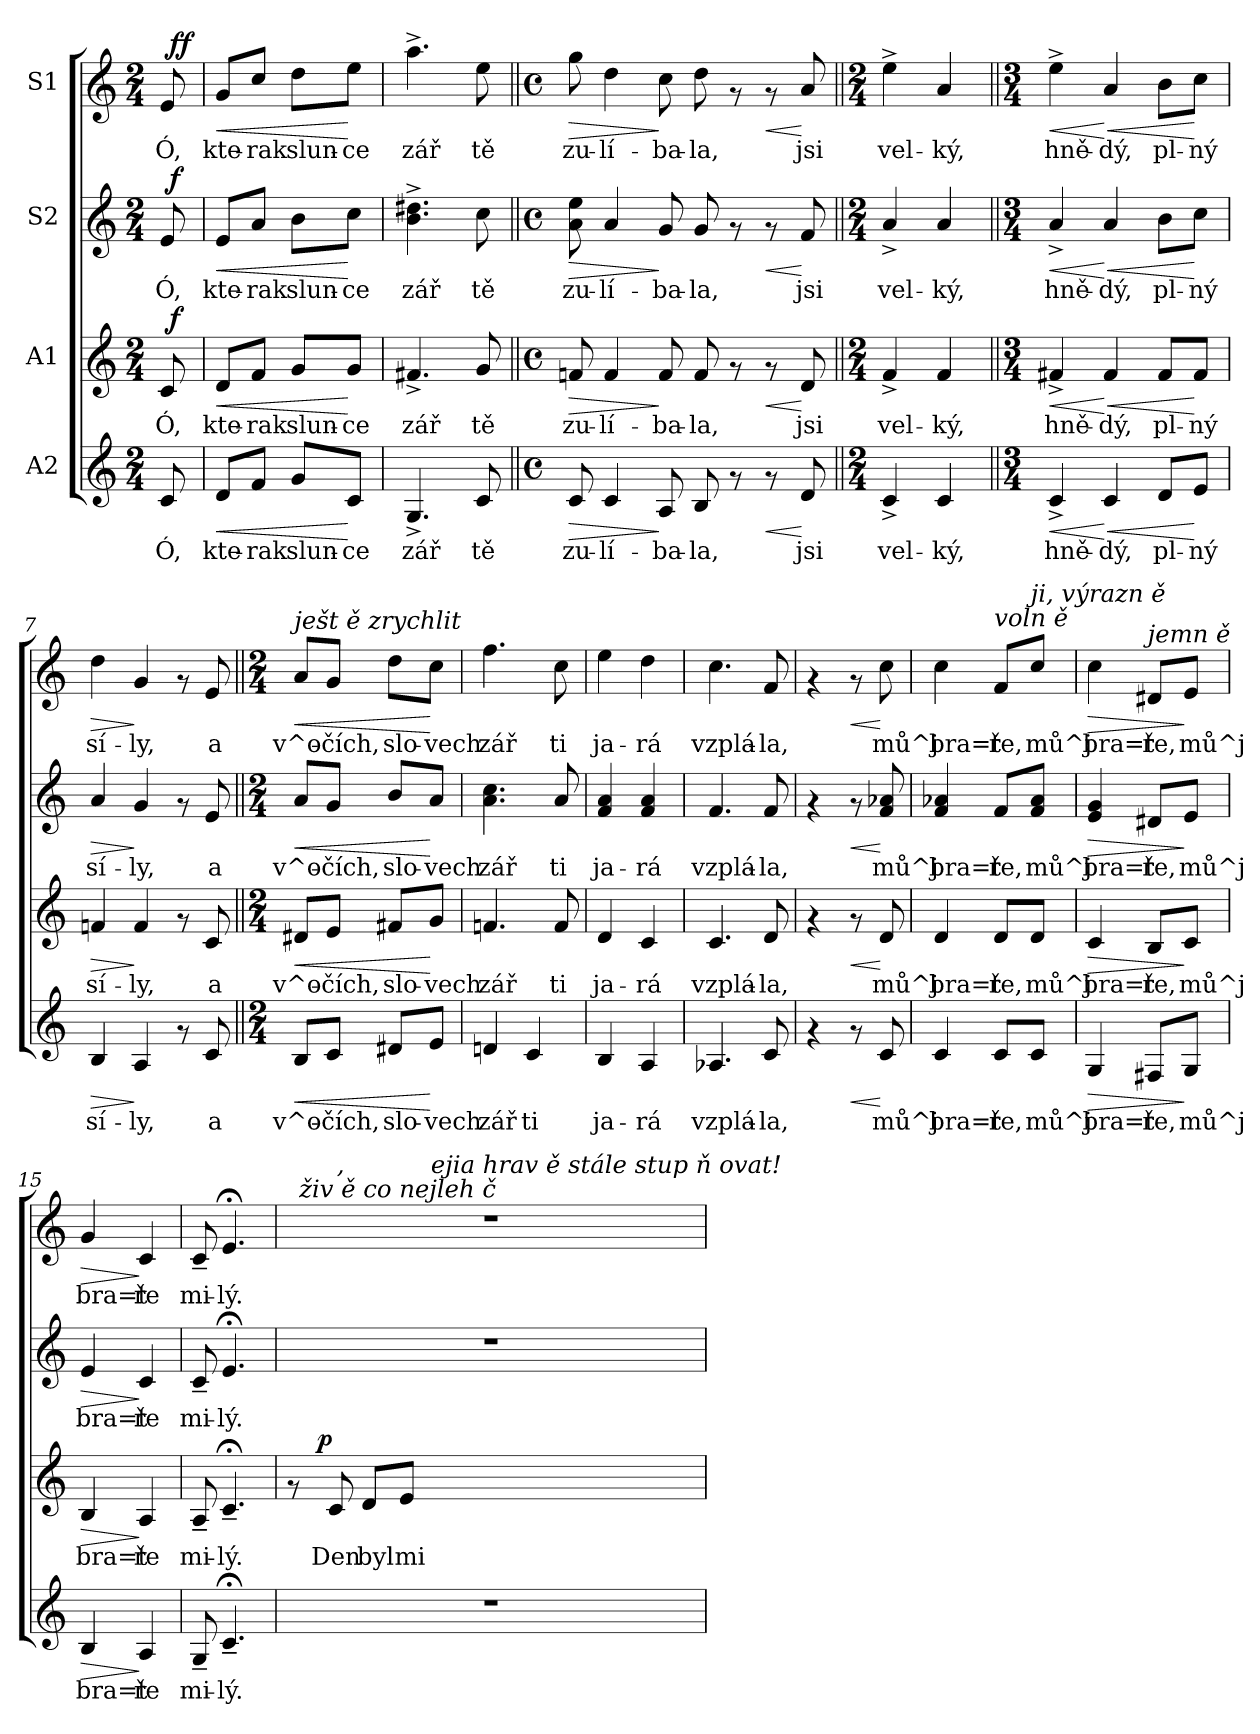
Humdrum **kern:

**kern	**text	**dynam	**kern	**text	**dynam	**kern	**text	**dynam	**kern	**text	**dynam
*part4	*part4	*part4	*part3	*part3	*part3	*part2	*part2	*part2	*part1	*part1	*part1
*staff4	*staff4	*staff4	*staff3	*staff3	*staff3	*staff2	*staff2	*staff2	*staff1	*staff1	*staff1
*I"A2	*	*	*I"A1	*	*	*I"S2	*	*	*I"S1	*	*
!!LO:PB:g=z
*stria5	*	*	*stria5	*	*	*stria5	*	*	*stria5	*	*
*clefG2	*	*	*clefG2	*	*	*clefG2	*	*	*clefG2	*	*
*k[]	*	*	*k[]	*	*	*k[]	*	*	*k[]	*	*
*C:	*	*	*C:	*	*	*C:	*	*	*C:	*	*
*M2/4	*	*	*M2/4	*	*	*M2/4	*	*	*M2/4	*	*
=1	=1	=1	=1	=1	=1	=1	=1	=1	=1	=1	=1
!	!LO:LY:b:cj	!	!	!LO:LY:b:cj	!	!	!LO:LY:b:cj	!	!	!LO:LY:b:cj	!
*	*	*	*^	*	*	*^	*	*	*^	*	*
8c/	Ó,	.	8c/	64ryy	Ó,	.	8e/	64ryy	Ó,	.	8e/	64ryy	Ó,	.
!	!	!	!	!	!	!LO:DY:b	!	!	!	!LO:DY:b	!	!	!	!LO:DY:a
!	!	!	!	!	!	!	!	!	!	!	!	!	!	!LO:DY:n=1:b
.	.	.	.	16..ryy	.	f	.	16..ryy	.	f	.	16..ryy	.	f f
=2	=2	=2	=2	=2	=2	=2	=2	=2	=2	=2	=2	=2	=2	=2
!	!LO:LY:b:cj	!LO:HP:b	!	!	!LO:LY:b:cj	!LO:HP:b	!	!	!LO:LY:b:cj	!LO:HP:b	!	!	!LO:LY:b:cj	!LO:HP:b
*	*	*	*v	*v	*	*	*	*	*	*	*v	*v	*	*
*	*	*	*	*	*	*v	*v	*	*	*	*	*
8d/L	kte-	<	8d/L	kte-	<	8e/L	kte-	<	8g/L	kte-	<
!	!LO:LY:b:cj	!	!	!LO:LY:b:cj	!	!	!LO:LY:b:cj	!	!	!LO:LY:b:cj	!
8f/J	-rak	.	8f/J	-rak	.	8a/J	-rak	.	8cc/J	-rak	.
!	!LO:LY:b:cj	!	!	!LO:LY:b:cj	!	!	!LO:LY:b:cj	!	!	!LO:LY:b:cj	!
8g/L	slun-	.	8g/L	slun-	.	8b\L	slun-	.	8dd\L	slun-	.
!	!LO:LY:b:cj	!	!	!LO:LY:b:cj	!	!	!LO:LY:b:cj	!	!	!LO:LY:b:cj	!
8c/J	-ce	[	8g/J	-ce	[	8cc\J	-ce	[	8ee\J	-ce	[
=3	=3	=3	=3	=3	=3	=3	=3	=3	=3	=3	=3
!	!LO:LY:b:cj	!	!	!LO:LY:b:cj	!	!	!LO:LY:b:cj	!	!	!LO:LY:b:cj	!
4.G^>/	zář	.	4.f#X^>/	zář	.	4.dd#X\^> 4.b\^>	zář	.	4.aa^>\	zář	.
!	!LO:LY:b:cj	!	!	!LO:LY:b:cj	!	!	!LO:LY:b:cj	!	!	!LO:LY:b:cj	!
8c/	tě	.	8g/	tě	.	8cc\	tě	.	8ee\	tě	.
=4||	=4||	=4||	=4||	=4||	=4||	=4||	=4||	=4||	=4||	=4||	=4||
*M4/4	*	*	*M4/4	*	*	*M4/4	*	*	*M4/4	*	*
*met(c)	*	*	*met(c)	*	*	*met(c)	*	*	*met(c)	*	*
!	!LO:LY:b:cj	!LO:HP:b	!	!LO:LY:b:cj	!LO:HP:b	!	!LO:LY:b:cj	!LO:HP:b	!	!LO:LY:b:cj	!LO:HP:b
8c/	zu-	>	8fn/	zu-	>	8ee\ 8a\	zu-	>	8gg\	zu-	>
!	!LO:LY:b:cj	!	!	!LO:LY:b:cj	!	!	!LO:LY:b:cj	!	!	!LO:LY:b:cj	!
4c/	-lí-	.	4f/	-lí-	.	4a/	-lí-	.	4dd\	-lí-	.
!	!LO:LY:b:cj	!	!	!LO:LY:b:cj	!	!	!LO:LY:b:cj	!	!	!LO:LY:b:cj	!
8A/	-ba-	]	8f/	-ba-	]	8g/	-ba-	]	8cc\	-ba-	]
!	!LO:LY:b:cj	!	!	!LO:LY:b:cj	!	!	!LO:LY:b:cj	!	!	!LO:LY:b:cj	!
8B/	-la,	.	8f/	-la,	.	8g/	-la,	.	8dd\	-la,	.
8rf	.	.	8rf	.	.	8rf	.	.	8rf	.	.
!	!	!LO:HP:b	!	!	!LO:HP:b	!	!	!LO:HP:b	!	!	!LO:HP:b
8rf	.	<	8rf	.	<	8rf	.	<	8rf	.	<
!	!LO:LY:b:cj	!	!	!LO:LY:b:cj	!	!	!LO:LY:b:cj	!	!	!LO:LY:b:cj	!
8d/	jsi	[	8d/	jsi	[	8f/	jsi	[	8a/	jsi	[
=5||	=5||	=5||	=5||	=5||	=5||	=5||	=5||	=5||	=5||	=5||	=5||
*M2/4	*	*	*M2/4	*	*	*M2/4	*	*	*M2/4	*	*
!	!LO:LY:b:cj	!	!	!LO:LY:b:cj	!	!	!LO:LY:b:cj	!	!	!LO:LY:b:cj	!
4c^>/	vel-	.	4f^>/	vel-	.	4a^>/	vel-	.	4ee^>\	vel-	.
!	!LO:LY:b:cj	!	!	!LO:LY:b:cj	!	!	!LO:LY:b:cj	!	!	!LO:LY:b:cj	!
4c/	-ký,	.	4f/	-ký,	.	4a/	-ký,	.	4a/	-ký,	.
=6||	=6||	=6||	=6||	=6||	=6||	=6||	=6||	=6||	=6||	=6||	=6||
*M3/4	*	*	*M3/4	*	*	*M3/4	*	*	*M3/4	*	*
!	!LO:LY:b:cj	!LO:HP:b	!	!LO:LY:b:cj	!LO:HP:b	!	!LO:LY:b:cj	!LO:HP:b	!	!LO:LY:b:cj	!LO:HP:b
4c^>/	hně-	<	4f#X^>/	hně-	<	4a^>/	hně-	<	4ee^>\	hně-	<
!	!LO:LY:b:cj	!LO:HP:n=1:b	!	!LO:LY:b:cj	!LO:HP:n=1:b	!	!LO:LY:b:cj	!LO:HP:n=1:b	!	!LO:LY:b:cj	!LO:HP:n=1:b
4c/	-dý,	[ <	4f#/	-dý,	[ <	4a/	-dý,	[ <	4a/	-dý,	[ <
!	!LO:LY:b:cj	!	!	!LO:LY:b:cj	!	!	!LO:LY:b:cj	!	!	!LO:LY:b:cj	!
8d/L	pl-	.	8f#/L	pl-	.	8b\L	pl-	.	8b\L	pl-	.
!	!LO:LY:b:cj	!	!	!LO:LY:b:cj	!	!	!LO:LY:b:cj	!	!	!LO:LY:b:cj	!
8e/J	-ný	[	8f#/J	-ný	[	8cc\J	-ný	[	8cc\J	-ný	[
=7	=7	=7	=7	=7	=7	=7	=7	=7	=7	=7	=7
!	!LO:LY:b:cj	!LO:HP:b	!	!LO:LY:b:cj	!LO:HP:b	!	!LO:LY:b:cj	!LO:HP:b	!	!LO:LY:b:cj	!LO:HP:b
4B/	sí-	>	4fn/	sí-	>	4a/	sí-	>	4dd\	sí-	>
!	!LO:LY:b:cj	!	!	!LO:LY:b:cj	!	!	!LO:LY:b:cj	!	!	!LO:LY:b:cj	!
4A/	-ly,	]	4f/	-ly,	]	4g/	-ly,	]	4g/	-ly,	]
8rf	.	.	8rf	.	.	8rf	.	.	8rf	.	.
!	!LO:LY:b:cj	!	!	!LO:LY:b:cj	!	!	!LO:LY:b:cj	!	!	!LO:LY:b:cj	!
8c/	a	.	8c/	a	.	8e/	a	.	8e/	a	.
!!LO:LB:g=z
=8||	=8||	=8||	=8||	=8||	=8||	=8||	=8||	=8||	=8||	=8||	=8||
*M2/4	*	*	*M2/4	*	*	*M2/4	*	*	*M2/4	*	*
!	!	!	!	!	!	!	!	!	!LO:TX:a:i:t=ješt ě zrychlit	!	!
!	!LO:LY:b:cj	!LO:HP:b	!	!LO:LY:b:cj	!LO:HP:b	!	!LO:LY:b:cj	!LO:HP:b	!	!LO:LY:b:cj	!LO:HP:b
8B/L	v^o-	<	8d#X/L	v^o-	<	8a/L	v^o-	<	8a/L	v^o-	<
!	!LO:LY:b:cj	!	!	!LO:LY:b:cj	!	!	!LO:LY:b:cj	!	!	!LO:LY:b:cj	!
8c/J	-čích,	.	8e/J	-čích,	.	8g/J	-čích,	.	8g/J	-čích,	.
!	!LO:LY:b:cj	!	!	!LO:LY:b:cj	!	!	!LO:LY:b:cj	!	!	!LO:LY:b:cj	!
8d#X/L	slo-	.	8f#X/L	slo-	.	8b/L	slo-	.	8dd\L	slo-	.
!	!LO:LY:b:cj	!	!	!LO:LY:b:cj	!	!	!LO:LY:b:cj	!	!	!LO:LY:b:cj	!
8e/J	-vech	[	8g/J	-vech	[	8a/J	-vech	[	8cc\J	-vech	[
=9	=9	=9	=9	=9	=9	=9	=9	=9	=9	=9	=9
!	!LO:LY:b:cj	!	!	!LO:LY:b:cj	!	!	!LO:LY:b:cj	!	!	!LO:LY:b:cj	!
4dn/	zář	.	4.fn/	zář	.	4.cc\ 4.a\	zář	.	4.ff\	zář	.
!	!LO:LY:b:cj	!	!	!	!	!	!	!	!	!	!
4c/	ti	.	.	.	.	.	.	.	.	.	.
!	!	!	!	!LO:LY:b:cj	!	!	!LO:LY:b:cj	!	!	!LO:LY:b:cj	!
.	.	.	8f/	ti	.	8a/	ti	.	8cc\	ti	.
=10	=10	=10	=10	=10	=10	=10	=10	=10	=10	=10	=10
!	!LO:LY:b:cj	!	!	!LO:LY:b:cj	!	!	!LO:LY:b:cj	!	!	!LO:LY:b:cj	!
4B/	ja-	.	4d/	ja-	.	4a/ 4f/	ja-	.	4ee\	ja-	.
!	!LO:LY:b:cj	!	!	!LO:LY:b:cj	!	!	!LO:LY:b:cj	!	!	!LO:LY:b:cj	!
4A/	-rá	.	4c/	-rá	.	4a/ 4f/	-rá	.	4dd\	-rá	.
=11	=11	=11	=11	=11	=11	=11	=11	=11	=11	=11	=11
!	!LO:LY:b:cj	!	!	!LO:LY:b:cj	!	!	!LO:LY:b:cj	!	!	!LO:LY:b:cj	!
4.A-X/	vzplá-	.	4.c/	vzplá-	.	4.f/	vzplá-	.	4.cc\	vzplá-	.
!	!LO:LY:b:cj	!	!	!LO:LY:b:cj	!	!	!LO:LY:b:cj	!	!	!LO:LY:b:cj	!
8c/	-la,	.	8d/	-la,	.	8f/	-la,	.	8f/	-la,	.
=12	=12	=12	=12	=12	=12	=12	=12	=12	=12	=12	=12
4rf	.	.	4rf	.	.	4rf	.	.	4rf	.	.
!	!	!LO:HP:b	!	!	!LO:HP:b	!	!	!LO:HP:b	!	!	!LO:HP:b
8rf	.	<	8rf	.	<	8rf	.	<	8rf	.	<
!	!LO:LY:b:cj	!	!	!LO:LY:b:cj	!	!	!LO:LY:b:cj	!	!	!LO:LY:b:cj	!
8c/	mů^j	[	8d/	mů^j	[	8a-X/ 8f/	mů^j	[	8cc\	mů^j	[
=13	=13	=13	=13	=13	=13	=13	=13	=13	=13	=13	=13
!	!LO:LY:b:cj	!	!	!LO:LY:b:cj	!	!	!LO:LY:b:cj	!	!	!LO:LY:b:cj	!
4c/	bra=t	.	4d/	bra=t	.	4a-X/ 4f/	bra=t	.	4cc\	bra=t	.
!	!	!	!	!	!	!	!	!	!LO:TX:a:i:t=voln ě	!	!
!	!LO:LY:b:cj	!	!	!LO:LY:b:cj	!	!	!LO:LY:b:cj	!	!	!LO:LY:b:cj	!
8c/L	ře,	.	8d/L	ře,	.	8f/L	ře,	.	8f/L	ře,	.
!	!	!	!	!	!	!	!	!	!LO:TX:a:i:t=ji, výrazn ě	!	!
!	!LO:LY:b:cj	!	!	!LO:LY:b:cj	!	!	!LO:LY:b:cj	!	!	!LO:LY:b:cj	!
8c/J	mů^j	.	8d/J	mů^j	.	8a-/ 8f/J	mů^j	.	8cc/J	mů^j	.
=14	=14	=14	=14	=14	=14	=14	=14	=14	=14	=14	=14
!	!LO:LY:b:cj	!LO:HP:b	!	!LO:LY:b:cj	!LO:HP:b	!	!LO:LY:b:cj	!LO:HP:b	!	!LO:LY:b:cj	!LO:HP:b
4G/	bra=t	>	4c/	bra=t	>	4g/ 4e/	bra=t	>	4cc\	bra=t	>
!	!	!	!	!	!	!	!	!	!LO:TX:a:i:t=jemn ě	!	!
!	!LO:LY:b:cj	!	!	!LO:LY:b:cj	!	!	!LO:LY:b:cj	!	!	!LO:LY:b:cj	!
8F#X/L	ře,	.	8B/L	ře,	.	8d#X/L	ře,	.	8d#X/L	ře,	.
!	!LO:LY:b:cj	!	!	!LO:LY:b:cj	!	!	!LO:LY:b:cj	!	!	!LO:LY:b:cj	!
8G/J	mů^j	]	8c/J	mů^j	]	8e/J	mů^j	]	8e/J	mů^j	]
=15	=15	=15	=15	=15	=15	=15	=15	=15	=15	=15	=15
!	!LO:LY:b:cj	!LO:HP:b	!	!LO:LY:b:cj	!LO:HP:b	!	!LO:LY:b:cj	!LO:HP:b	!	!LO:LY:b:cj	!LO:HP:b
4B/	bra=t	>	4B/	bra=t	>	4e/	bra=t	>	4g/	bra=t	>
!	!LO:LY:b:cj	!	!	!LO:LY:b:cj	!	!	!LO:LY:b:cj	!	!	!LO:LY:b:cj	!
4A/	ře	]	4A/	ře	]	4c/	ře	]	4c/	ře	]
=16	=16	=16	=16	=16	=16	=16	=16	=16	=16	=16	=16
!	!LO:LY:b:cj	!	!	!LO:LY:b:cj	!	!	!LO:LY:b:cj	!	!	!LO:LY:b:cj	!
8G~</	mi-	.	8A~</	mi-	.	8c~</	mi-	.	8c~</	mi-	.
!	!LO:LY:b:cj	!	!	!LO:LY:b:cj	!	!	!LO:LY:b:cj	!	!	!LO:LY:b:cj	!
4.c;<~</	-lý.	.	4.c;<~</	-lý.	.	4.e;</	-lý.	.	4.e;</	-lý.	.
!!LO:PB:g=z
=17	=17	=17	=17	=17	=17	=17	=17	=17	=17	=17	=17
*	*	*	*^	*	*	*	*	*	*^	*	*
*	*	*	*	*	*	*	*	*	*	*	*^	*	*
*	*	*	*	*	*	*	*	*	*	*	*	*^	*	*
2r	.	.	8rf	16.ryy	.	.	2r	.	.	2r	32ryy	8ryy	4ryy	.	.
!	!	!	!	!	!	!	!	!	!	!	!LO:TX:a:i:t=živ ě co nejleh č	!	!	!	!
.	.	.	.	.	.	.	.	.	.	.	4...ryy	.	.	.	.
!	!	!	!	!	!	!LO:DY:a	!	!	!	!	!	!	!	!	!
.	.	.	.	4ryy	.	p	.	.	.	.	.	.	.	.	.
!	!	!	!	!	!LO:LY:b:cj	!	!	!	!	!	!	!	!	!	!
.	.	.	8c/	.	Den	.	.	.	.	.	.	64ryy	.	.	.
!	!	!	!	!	!	!	!	!	!	!	!	!LO:TX:a:i:t=,	!	!	!
.	.	.	.	.	.	.	.	.	.	.	.	4ryy	.	.	.
!	!	!	!	!	!LO:LY:b:cj	!	!	!	!	!	!	!	!	!	!
.	.	.	8d/L	.	byl	.	.	.	.	.	.	.	8ryy	.	.
.	.	.	.	8ryy	.	.	.	.	.	.	.	.	.	.	.
!	!	!	!	!	!LO:LY:b:cj	!	!	!	!	!	!	!	!	!	!
.	.	.	8e/J	.	mi	.	.	.	.	.	.	.	16ryy	.	.
.	.	.	.	.	.	.	.	.	.	.	.	16..ryy	.	.	.
.	.	.	.	.	.	.	.	.	.	.	.	.	64ryy	.	.
!	!	!	!	!	!	!	!	!	!	!	!	!	!LO:TX:a:i:t=ejia hrav ě stále stup ň ovat!	!	!
.	.	.	.	.	.	.	.	.	.	.	.	.	32.ryy	.	.
.	.	.	.	32ryy	.	.	.	.	.	.	.	.	.	.	.
*	*	*	*v	*v	*	*	*	*	*	*v	*v	*v	*v	*	*
=	=	=	=	=	=	=	=	=	=	=	=
*-	*-	*-	*-	*-	*-	*-	*-	*-	*-	*-	*-
